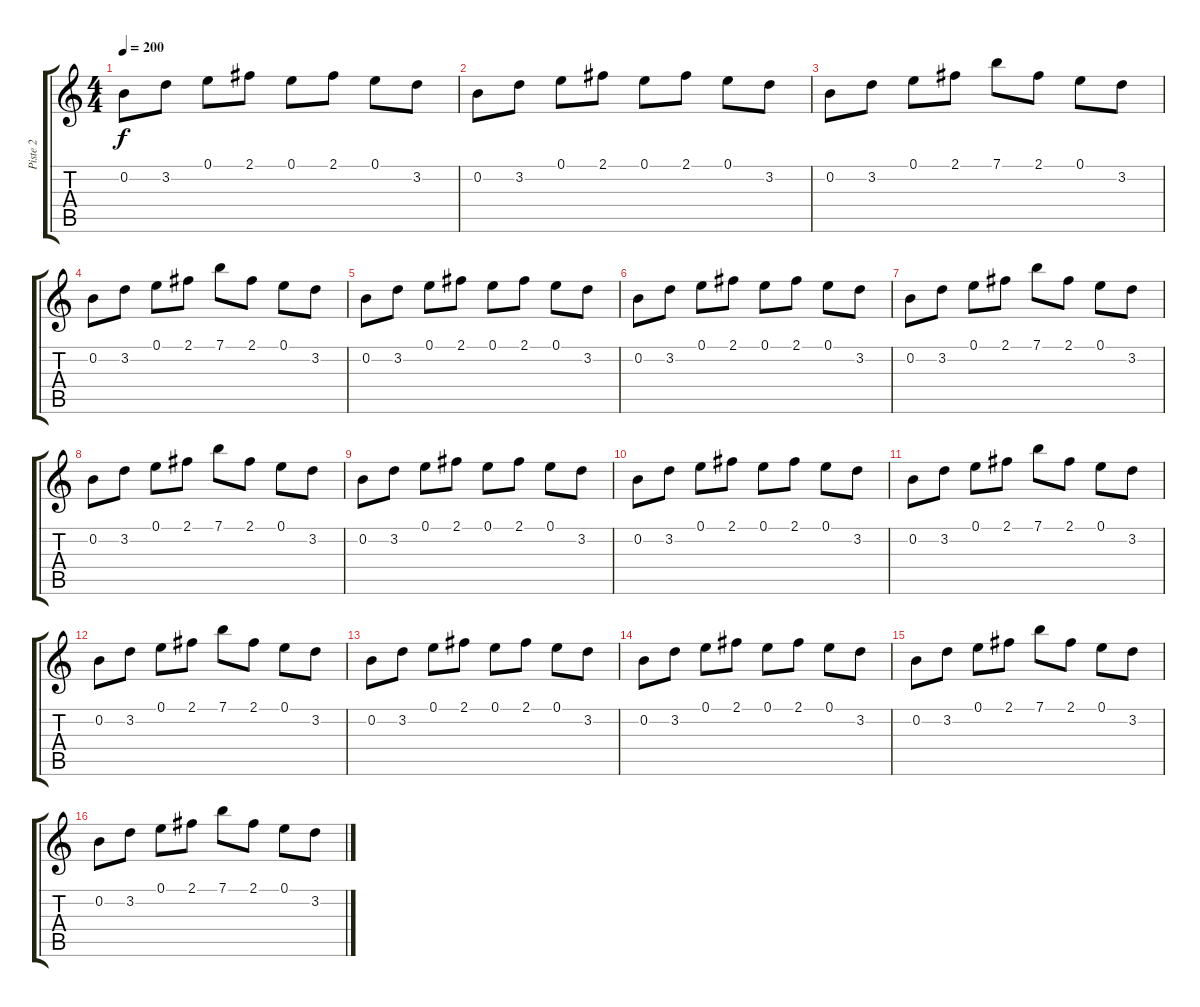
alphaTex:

\track ("Piste 2" "Piste 2") {instrument distortionguitar}
\staff {score tabs}
\tuning (E4 B3 G3 D3 A2 E2) {hide}
\ts (4 4)
\tempo 200
\clef g2
\ks c
0.2.8{dy f} 3.2.8 0.1.8 2.1.8 0.1.8 2.1.8 0.1.8 3.2.8 |
0.2.8 3.2.8 0.1.8 2.1.8 0.1.8 2.1.8 0.1.8 3.2.8 |
0.2.8 3.2.8 0.1.8 2.1.8 7.1.8 2.1.8 0.1.8 3.2.8 |
0.2.8 3.2.8 0.1.8 2.1.8 7.1.8 2.1.8 0.1.8 3.2.8 |
0.2.8 3.2.8 0.1.8 2.1.8 0.1.8 2.1.8 0.1.8 3.2.8 |
0.2.8 3.2.8 0.1.8 2.1.8 0.1.8 2.1.8 0.1.8 3.2.8 |
0.2.8 3.2.8 0.1.8 2.1.8 7.1.8 2.1.8 0.1.8 3.2.8 |
0.2.8 3.2.8 0.1.8 2.1.8 7.1.8 2.1.8 0.1.8 3.2.8 |
0.2.8 3.2.8 0.1.8 2.1.8 0.1.8 2.1.8 0.1.8 3.2.8 |
0.2.8 3.2.8 0.1.8 2.1.8 0.1.8 2.1.8 0.1.8 3.2.8 |
0.2.8 3.2.8 0.1.8 2.1.8 7.1.8 2.1.8 0.1.8 3.2.8 |
0.2.8 3.2.8 0.1.8 2.1.8 7.1.8 2.1.8 0.1.8 3.2.8 |
0.2.8 3.2.8 0.1.8 2.1.8 0.1.8 2.1.8 0.1.8 3.2.8 |
0.2.8 3.2.8 0.1.8 2.1.8 0.1.8 2.1.8 0.1.8 3.2.8 |
0.2.8 3.2.8 0.1.8 2.1.8 7.1.8 2.1.8 0.1.8 3.2.8 |
0.2.8 3.2.8 0.1.8 2.1.8 7.1.8 2.1.8 0.1.8 3.2.8
